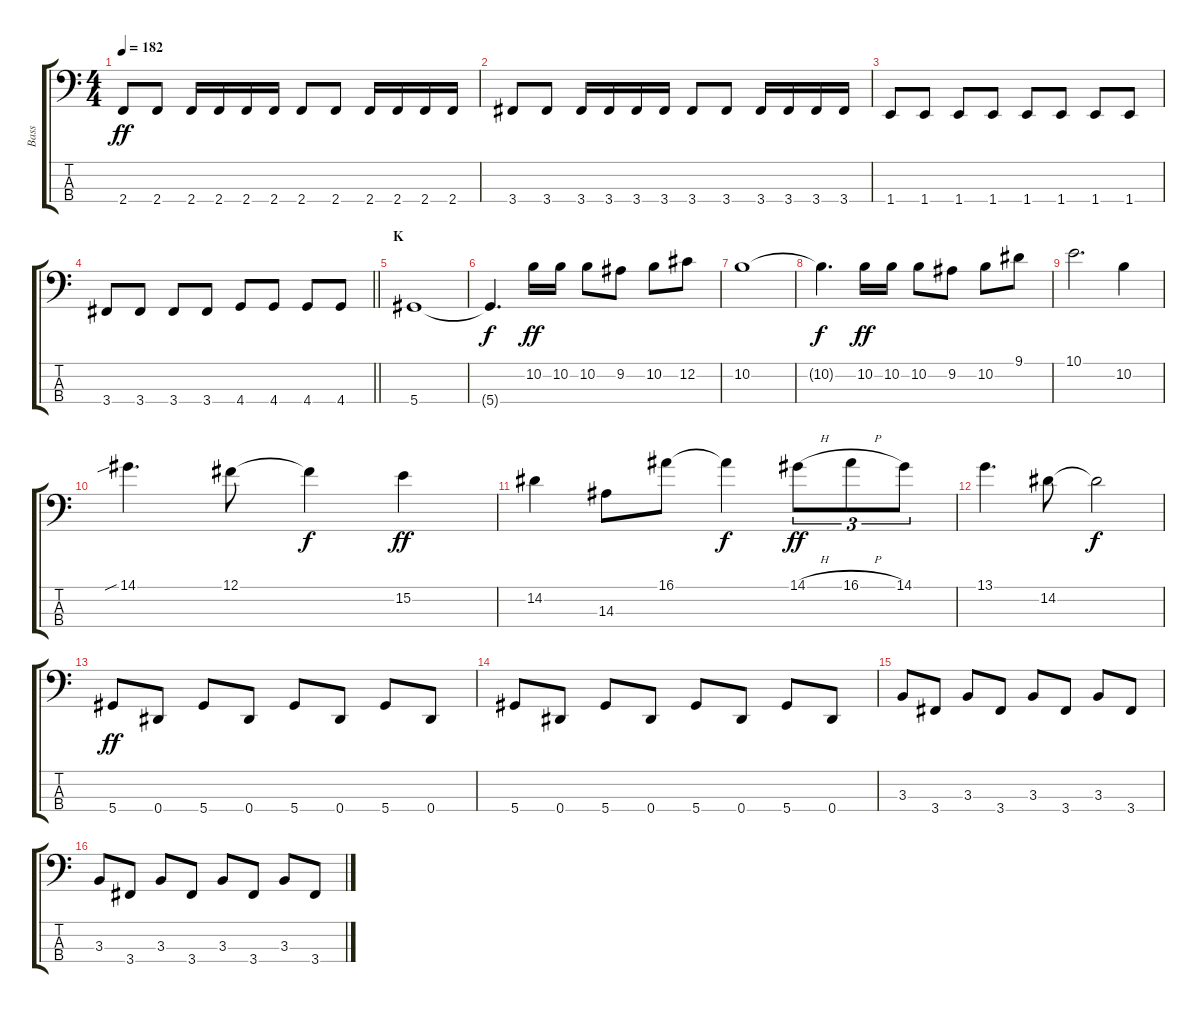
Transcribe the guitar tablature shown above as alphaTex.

\track ("Bass" "Bass") {instrument electricbasspick}
\staff {score tabs}
\tuning (Gb2 Db2 Ab1 Eb1) {hide}
\ts (4 4)
\tempo 182
\clef f4
\ks c
2.4.8{dy ff} 2.4.8 2.4.16 2.4.16 2.4.16 2.4.16 2.4.8 2.4.8 2.4.16 2.4.16 2.4.16 2.4.16 |
3.4.8 3.4.8 3.4.16 3.4.16 3.4.16 3.4.16 3.4.8 3.4.8 3.4.16 3.4.16 3.4.16 3.4.16 |
1.4.8 1.4.8 1.4.8 1.4.8 1.4.8 1.4.8 1.4.8 1.4.8 |
\barLineRight lightlight
3.4.8 3.4.8 3.4.8 3.4.8 4.4.8 4.4.8 4.4.8 4.4.8 |
\section ("" "K")
5.4.1 |
5.4{t}.4{d dy f} 10.2.16{dy ff} 10.2.16 10.2.8 9.2.8 10.2.8 12.2.8 |
10.2.1 |
10.2{t}.4{d dy f} 10.2.16{dy ff} 10.2.16 10.2.8 9.2.8 10.2.8 9.1.8 |
10.1.2{d} 10.2.4 |
14.1{sib}.4{d} 12.1.8 12.1{t}.4{dy f} 15.2.4{dy ff} |
14.2.4 14.3.8 16.1.8 16.1{t}.4{dy f} 14.1{h}.8{tu (3 2) dy ff} 16.1{h}.8{tu (3 2)} 14.1.8{tu (3 2)} |
13.1.4{d} 14.2.8 14.2{t}.2{dy f} |
5.4.8{dy ff} 0.4.8 5.4.8 0.4.8 5.4.8 0.4.8 5.4.8 0.4.8 |
5.4.8 0.4.8 5.4.8 0.4.8 5.4.8 0.4.8 5.4.8 0.4.8 |
3.3.8 3.4.8 3.3.8 3.4.8 3.3.8 3.4.8 3.3.8 3.4.8 |
3.3.8 3.4.8 3.3.8 3.4.8 3.3.8 3.4.8 3.3.8 3.4.8
